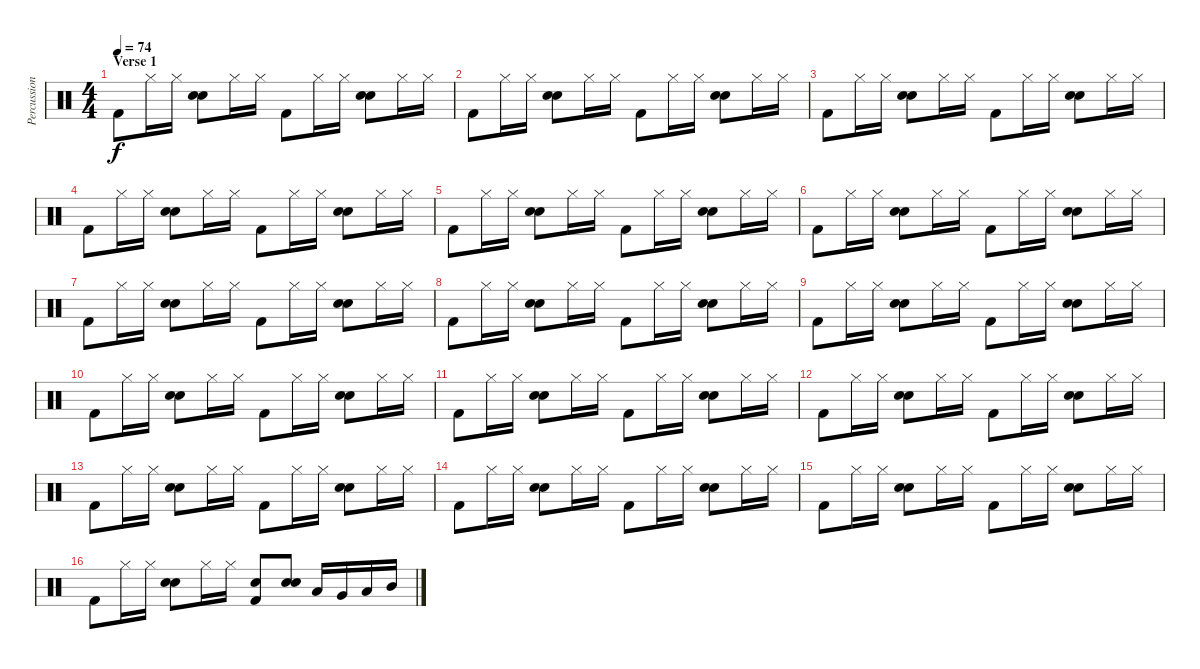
\track ("Percussion" "Percussion") {instrument percussion}
\staff {score}
\articulation defaults
\ts (4 4)
\section ("" "Verse 1")
\tempo 74
\clef neutral
\ks c "Kick (hit) 2".8{dy f volume 16} "Hi-Hat (closed)".16 "Hi-Hat (closed)".16
("Electric Snare (hit)" "Snare (hit) 2").8 "Hi-Hat (closed)".16 "Hi-Hat (closed)".16 "Kick (hit) 2".8 "Hi-Hat (closed)".16 "Hi-Hat (closed)".16 ("Electric Snare (hit)" "Snare (hit) 2").8 "Hi-Hat (closed)".16 "Hi-Hat (closed)".16 |
"Kick (hit) 2".8 "Hi-Hat (closed)".16 "Hi-Hat (closed)".16 ("Electric Snare (hit)" "Snare (hit) 2").8 "Hi-Hat (closed)".16 "Hi-Hat (closed)".16 "Kick (hit) 2".8 "Hi-Hat (closed)".16 "Hi-Hat (closed)".16 ("Electric Snare (hit)" "Snare (hit) 2").8 "Hi-Hat (closed)".16 "Hi-Hat (closed)".16 |
"Kick (hit) 2".8 "Hi-Hat (closed)".16 "Hi-Hat (closed)".16 ("Electric Snare (hit)" "Snare (hit) 2").8 "Hi-Hat (closed)".16 "Hi-Hat (closed)".16 "Kick (hit) 2".8 "Hi-Hat (closed)".16 "Hi-Hat (closed)".16 ("Electric Snare (hit)" "Snare (hit) 2").8 "Hi-Hat (closed)".16 "Hi-Hat (closed)".16 |
"Kick (hit) 2".8 "Hi-Hat (closed)".16 "Hi-Hat (closed)".16 ("Electric Snare (hit)" "Snare (hit) 2").8 "Hi-Hat (closed)".16 "Hi-Hat (closed)".16 "Kick (hit) 2".8 "Hi-Hat (closed)".16 "Hi-Hat (closed)".16 ("Electric Snare (hit)" "Snare (hit) 2").8 "Hi-Hat (closed)".16 "Hi-Hat (closed)".16 |
"Kick (hit) 2".8 "Hi-Hat (closed)".16 "Hi-Hat (closed)".16 ("Electric Snare (hit)" "Snare (hit) 2").8 "Hi-Hat (closed)".16 "Hi-Hat (closed)".16 "Kick (hit) 2".8 "Hi-Hat (closed)".16 "Hi-Hat (closed)".16 ("Electric Snare (hit)" "Snare (hit) 2").8 "Hi-Hat (closed)".16 "Hi-Hat (closed)".16 |
"Kick (hit) 2".8 "Hi-Hat (closed)".16 "Hi-Hat (closed)".16 ("Electric Snare (hit)" "Snare (hit) 2").8 "Hi-Hat (closed)".16 "Hi-Hat (closed)".16 "Kick (hit) 2".8 "Hi-Hat (closed)".16 "Hi-Hat (closed)".16 ("Electric Snare (hit)" "Snare (hit) 2").8 "Hi-Hat (closed)".16 "Hi-Hat (closed)".16 |
"Kick (hit) 2".8 "Hi-Hat (closed)".16 "Hi-Hat (closed)".16 ("Electric Snare (hit)" "Snare (hit) 2").8 "Hi-Hat (closed)".16 "Hi-Hat (closed)".16 "Kick (hit) 2".8 "Hi-Hat (closed)".16 "Hi-Hat (closed)".16 ("Electric Snare (hit)" "Snare (hit) 2").8 "Hi-Hat (closed)".16 "Hi-Hat (closed)".16 |
"Kick (hit) 2".8 "Hi-Hat (closed)".16 "Hi-Hat (closed)".16 ("Electric Snare (hit)" "Snare (hit) 2").8 "Hi-Hat (closed)".16 "Hi-Hat (closed)".16 "Kick (hit) 2".8 "Hi-Hat (closed)".16 "Hi-Hat (closed)".16 ("Electric Snare (hit)" "Snare (hit) 2").8 "Hi-Hat (closed)".16 "Hi-Hat (closed)".16 |
"Kick (hit) 2".8 "Hi-Hat (closed)".16 "Hi-Hat (closed)".16 ("Electric Snare (hit)" "Snare (hit) 2").8 "Hi-Hat (closed)".16 "Hi-Hat (closed)".16 "Kick (hit) 2".8 "Hi-Hat (closed)".16 "Hi-Hat (closed)".16 ("Electric Snare (hit)" "Snare (hit) 2").8 "Hi-Hat (closed)".16 "Hi-Hat (closed)".16 |
"Kick (hit) 2".8 "Hi-Hat (closed)".16 "Hi-Hat (closed)".16 ("Electric Snare (hit)" "Snare (hit) 2").8 "Hi-Hat (closed)".16 "Hi-Hat (closed)".16 "Kick (hit) 2".8 "Hi-Hat (closed)".16 "Hi-Hat (closed)".16 ("Electric Snare (hit)" "Snare (hit) 2").8 "Hi-Hat (closed)".16 "Hi-Hat (closed)".16 |
"Kick (hit) 2".8 "Hi-Hat (closed)".16 "Hi-Hat (closed)".16 ("Electric Snare (hit)" "Snare (hit) 2").8 "Hi-Hat (closed)".16 "Hi-Hat (closed)".16 "Kick (hit) 2".8 "Hi-Hat (closed)".16 "Hi-Hat (closed)".16 ("Electric Snare (hit)" "Snare (hit) 2").8 "Hi-Hat (closed)".16 "Hi-Hat (closed)".16 |
"Kick (hit) 2".8 "Hi-Hat (closed)".16 "Hi-Hat (closed)".16 ("Electric Snare (hit)" "Snare (hit) 2").8 "Hi-Hat (closed)".16 "Hi-Hat (closed)".16 "Kick (hit) 2".8 "Hi-Hat (closed)".16 "Hi-Hat (closed)".16 ("Electric Snare (hit)" "Snare (hit) 2").8 "Hi-Hat (closed)".16 "Hi-Hat (closed)".16 |
"Kick (hit) 2".8 "Hi-Hat (closed)".16 "Hi-Hat (closed)".16 ("Electric Snare (hit)" "Snare (hit) 2").8 "Hi-Hat (closed)".16 "Hi-Hat (closed)".16 "Kick (hit) 2".8 "Hi-Hat (closed)".16 "Hi-Hat (closed)".16 ("Electric Snare (hit)" "Snare (hit) 2").8 "Hi-Hat (closed)".16 "Hi-Hat (closed)".16 |
"Kick (hit) 2".8 "Hi-Hat (closed)".16 "Hi-Hat (closed)".16 ("Electric Snare (hit)" "Snare (hit) 2").8 "Hi-Hat (closed)".16 "Hi-Hat (closed)".16 "Kick (hit) 2".8 "Hi-Hat (closed)".16 "Hi-Hat (closed)".16 ("Electric Snare (hit)" "Snare (hit) 2").8 "Hi-Hat (closed)".16 "Hi-Hat (closed)".16 |
"Kick (hit) 2".8 "Hi-Hat (closed)".16 "Hi-Hat (closed)".16 ("Electric Snare (hit)" "Snare (hit) 2").8 "Hi-Hat (closed)".16 "Hi-Hat (closed)".16 "Kick (hit) 2".8 "Hi-Hat (closed)".16 "Hi-Hat (closed)".16 ("Electric Snare (hit)" "Snare (hit) 2").8 "Hi-Hat (closed)".16 "Hi-Hat (closed)".16 |
"Kick (hit) 2".8 "Hi-Hat (closed)".16 "Hi-Hat (closed)".16 ("Electric Snare (hit)" "Snare (hit) 2").8 "Hi-Hat (closed)".16 "Hi-Hat (closed)".16 ("Snare (hit) 2" "Kick (hit) 2").8 ("Electric Snare (hit)" "Snare (hit) 2").8 "Low Floor Tom (hit)".16 "Very Low Tom (hit)".16 "Low Tom (hit)".16 "Mid Tom (hit)".16
